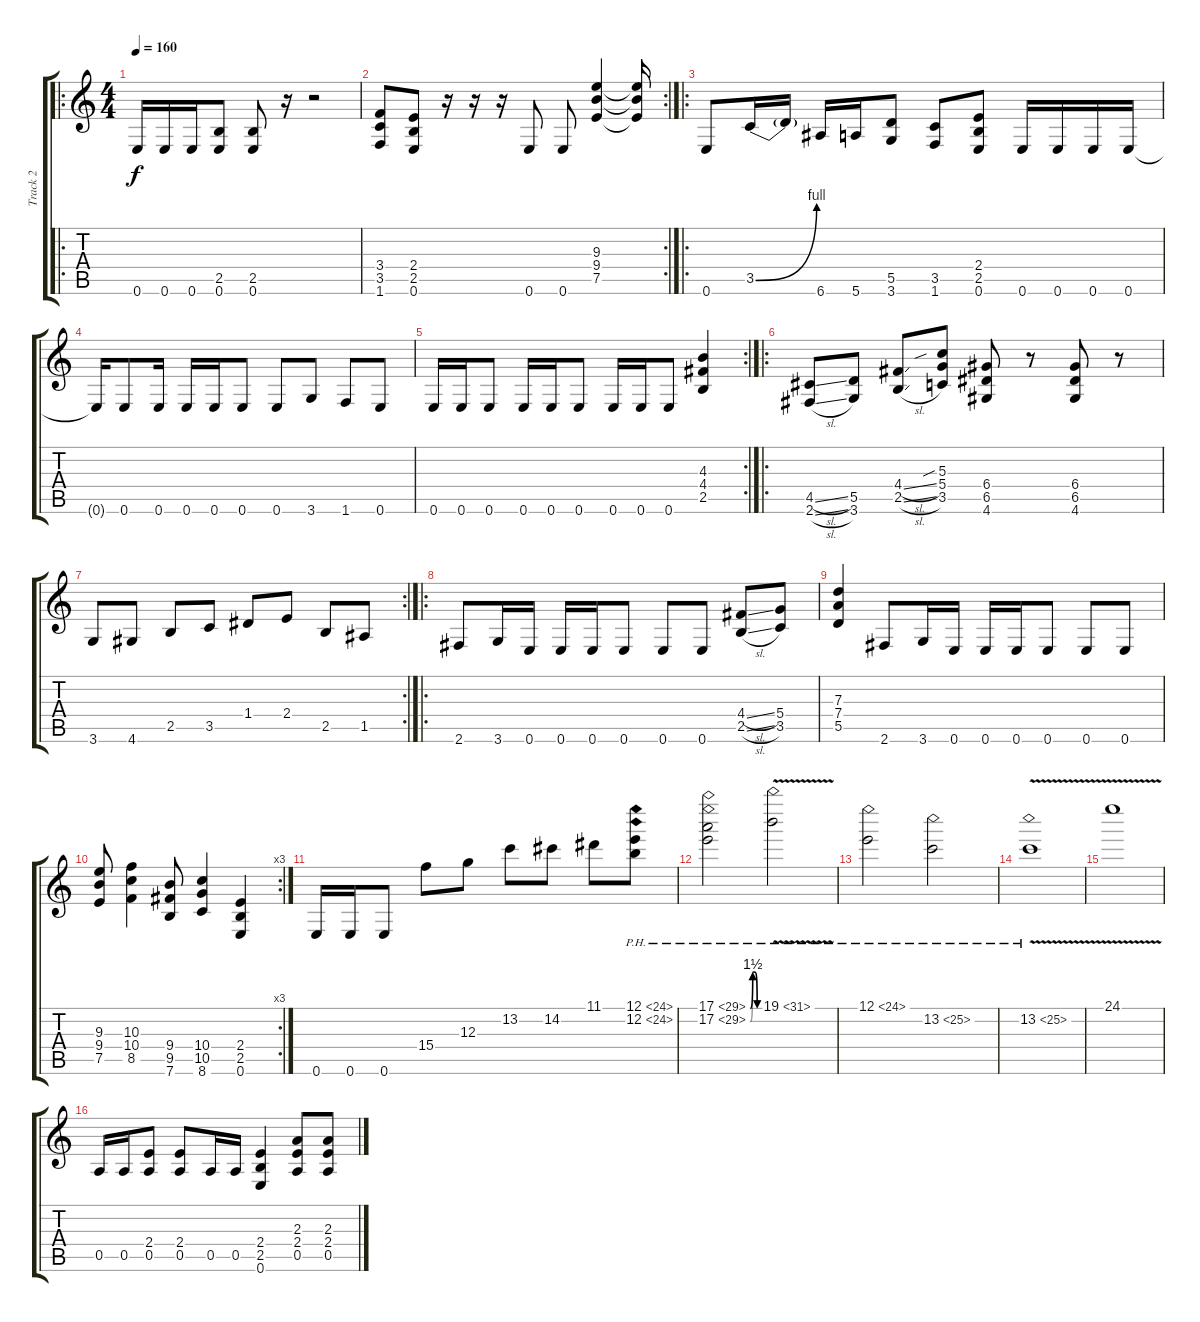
\track ("Track 2" "Track 2") {instrument distortionguitar}
\staff {score tabs}
\tuning (E4 B3 G3 D3 A2 E2) {hide}
\ro
\ts (4 4)
\tempo 160
\clef g2
\ks c
0.6.16{dy f instrument distortionguitar} 0.6.16 0.6.16 (2.5 0.6).8 (2.5 0.6).8 r.16 r.2 |
\rc 2
(3.4 3.5 1.6).8 (2.4 2.5 0.6).8 r.16 r.16 r.16 0.6.8 0.6.8 (9.3 9.4 7.5).4 (9.3{t} 9.4{t} 7.5{t}).16 |
\ro
0.6.8 3.5{be (bend 0 0 60 4)}.16 3.5{t}.16 6.6.16 5.6.16 (5.5 3.6).8 (3.5 1.6).8 (2.4 2.5 0.6).8 0.6.16 0.6.16 0.6.16 0.6.16 |
0.6{t}.16 0.6.8 0.6.16 0.6.16 0.6.16 0.6.8 0.6.8 3.6.8 1.6.8 0.6.8 |
\rc 2
0.6.16 0.6.16 0.6.8 0.6.16 0.6.16 0.6.8 0.6.16 0.6.16 0.6.8 (4.3 4.4 2.5).4 |
\ro
(4.5{sl} 2.6{sl}).8 (5.5 3.6).8 (4.4{sl} 2.5{sl}).8 (5.3{sib} 5.4 3.5).8 (6.4 6.5 4.6).8 r.8 (6.4 6.5 4.6).8 r.8 |
\rc 2
3.6.8 4.6.8 2.5.8 3.5.8 1.4.8 2.4.8 2.5.8 1.5.8 |
\ro
2.6.8 3.6.16 0.6.16 0.6.16 0.6.16 0.6.8 0.6.8 0.6.8 (4.4{sl} 2.5{sl}).8 (5.4 3.5).8 |
(7.3 7.4 5.5).4 2.6.8 3.6.16 0.6.16 0.6.16 0.6.16 0.6.8 0.6.8 0.6.8 |
\rc 3
(9.3 9.4 7.5).8 (10.3 10.4 8.5).4 (9.4 9.5 7.6).8 (10.4 10.5 8.6).4 (2.4 2.5 0.6).4 |
0.6.16 0.6.16 0.6.8 15.4.8 12.3.8 13.2.8 14.2.8 11.1.8 (12.1{ph 12} 12.2{ph 12}).8 |
(17.1{be (custom 0 0 15 6 30 6 45 0 60 0) ph 12} 17.2{be (custom 0 0 15 6 30 6 45 0 60 0) ph 12}).2 19.1{ph 12 v}.2 |
12.1{ph 12}.2 13.2{ph 12}.2 |
13.2{ph 12 v}.1 |
24.1{v}.1 |
0.5.16 0.5.16 (2.4 0.5).8 (2.4 0.5).8 0.5.16 0.5.16 (2.4 2.5 0.6).4 (2.3 2.4 0.5).8 (2.3 2.4 0.5).8
